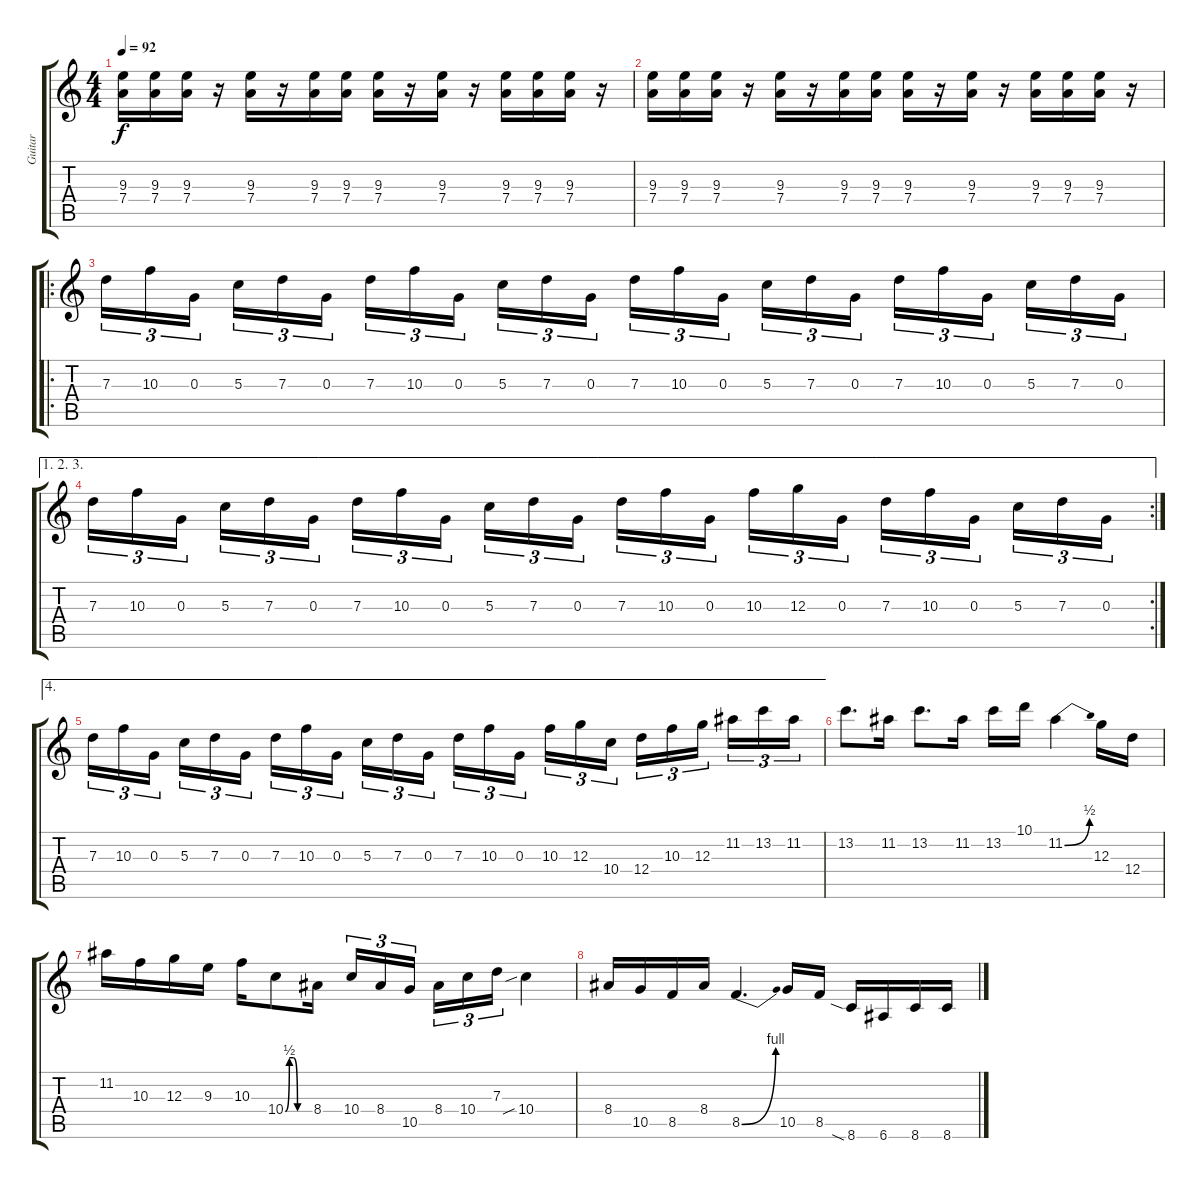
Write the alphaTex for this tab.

\track ("Guitar" "Guitar") {instrument overdrivenguitar}
\staff {score tabs}
\tuning (E4 B3 G3 D3 A2 E2) {hide}
\ts (4 4)
\tempo 92
\clef g2
\ks c
(9.3 7.4).16{dy f} (9.3 7.4).16 (9.3 7.4).16 r.16 (9.3 7.4).16 r.16 (9.3 7.4).16 (9.3 7.4).16 (9.3 7.4).16 r.16 (9.3 7.4).16 r.16 (9.3 7.4).16 (9.3 7.4).16 (9.3 7.4).16 r.16 |
(9.3 7.4).16 (9.3 7.4).16 (9.3 7.4).16 r.16 (9.3 7.4).16 r.16 (9.3 7.4).16 (9.3 7.4).16 (9.3 7.4).16 r.16 (9.3 7.4).16 r.16 (9.3 7.4).16 (9.3 7.4).16 (9.3 7.4).16 r.16 |
\ro
7.3.16{tu (3 2)} 10.3.16{tu (3 2)} 0.3.16{tu (3 2) beam splitsecondary} 5.3.16{tu (3 2)} 7.3.16{tu (3 2)} 0.3.16{tu (3 2)} 7.3.16{tu (3 2)} 10.3.16{tu (3 2)} 0.3.16{tu (3 2) beam splitsecondary} 5.3.16{tu (3 2)} 7.3.16{tu (3 2)} 0.3.16{tu (3 2)} 7.3.16{tu (3 2)} 10.3.16{tu (3 2)} 0.3.16{tu (3 2) beam splitsecondary} 5.3.16{tu (3 2)} 7.3.16{tu (3 2)} 0.3.16{tu (3 2)} 7.3.16{tu (3 2)} 10.3.16{tu (3 2)} 0.3.16{tu (3 2) beam splitsecondary} 5.3.16{tu (3 2)} 7.3.16{tu (3 2)} 0.3.16{tu (3 2)} |
\ae (1 2 3)
\rc 2
7.3.16{tu (3 2)} 10.3.16{tu (3 2)} 0.3.16{tu (3 2) beam splitsecondary} 5.3.16{tu (3 2)} 7.3.16{tu (3 2)} 0.3.16{tu (3 2)} 7.3.16{tu (3 2)} 10.3.16{tu (3 2)} 0.3.16{tu (3 2) beam splitsecondary} 5.3.16{tu (3 2)} 7.3.16{tu (3 2)} 0.3.16{tu (3 2)} 7.3.16{tu (3 2)} 10.3.16{tu (3 2)} 0.3.16{tu (3 2) beam splitsecondary} 10.3.16{tu (3 2)} 12.3.16{tu (3 2)} 0.3.16{tu (3 2)} 7.3.16{tu (3 2)} 10.3.16{tu (3 2)} 0.3.16{tu (3 2) beam splitsecondary} 5.3.16{tu (3 2)} 7.3.16{tu (3 2)} 0.3.16{tu (3 2)} |
\ae 4
7.3.16{tu (3 2)} 10.3.16{tu (3 2)} 0.3.16{tu (3 2) beam splitsecondary} 5.3.16{tu (3 2)} 7.3.16{tu (3 2)} 0.3.16{tu (3 2)} 7.3.16{tu (3 2)} 10.3.16{tu (3 2)} 0.3.16{tu (3 2) beam splitsecondary} 5.3.16{tu (3 2)} 7.3.16{tu (3 2)} 0.3.16{tu (3 2)} 7.3.16{tu (3 2)} 10.3.16{tu (3 2)} 0.3.16{tu (3 2) beam splitsecondary} 10.3.16{tu (3 2)} 12.3.16{tu (3 2)} 10.4.16{tu (3 2)} 12.4.16{tu (3 2)} 10.3.16{tu (3 2)} 12.3.16{tu (3 2) beam splitsecondary} 11.2.16{tu (3 2)} 13.2.16{tu (3 2)} 11.2.16{tu (3 2)} |
13.2.8{d} 11.2.16 13.2.8{d} 11.2.16 13.2.16 10.1.16 11.2{be (bend 0 0 60 2)}.4 12.3.16 12.4.16 |
11.2.16 10.3.16 12.3.16 9.3.16 10.3.16 10.4{be (custom 0 0 10 2 20 2 30 0 60 0)}.8 8.4.16 10.4.16{tu (3 2)} 8.4.16{tu (3 2)} 10.5.16{tu (3 2) beam splitsecondary} 8.4.16{tu (3 2)} 10.4.16{tu (3 2)} 7.3.16{tu (3 2)} 10.4{sib}.4 |
8.4.16 10.5.16 8.5.16 8.4.16 8.5{be (bend 0 0 60 4)}.4{d} 10.5.16 8.5.16 8.6{sia}.16 6.6.16 8.6.16 8.6.16
